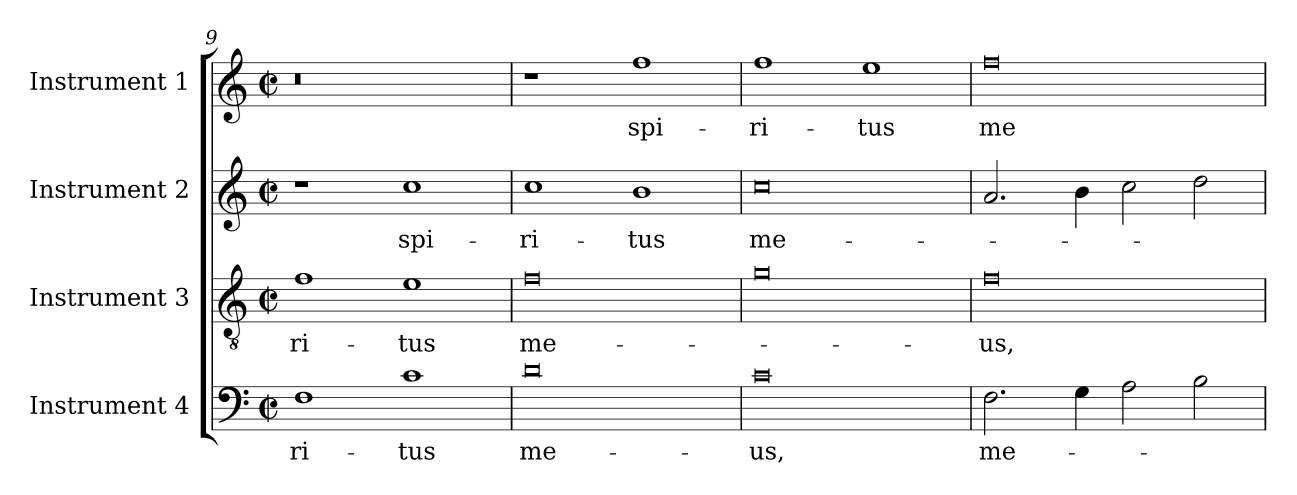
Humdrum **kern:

**kern	**text	**kern	**text	**kern	**text	**kern	**text
*part4	*part4	*part3	*part3	*part2	*part2	*part1	*part1
*staff4	*staff4	*staff3	*staff3	*staff2	*staff2	*staff1	*staff1
*I"Instrument 4	*	*I"Instrument 3	*	*I"Instrument 2	*	*I"Instrument 1	*
*clefF4	*	*clefGv2	*	*clefG2	*	*clefG2	*
*M2/2	*	*M2/2	*	*M2/2	*	*M2/2	*
*met(c|)	*	*met(c|)	*	*met(c|)	*	*met(c|)	*
=9	=9	=9	=9	=9	=9	=9	=9
!	!LO:LY:b:cj	!	!LO:LY:b:cj	!	!	!	!
1F	-ri-	1f	-ri-	1r	.	0r	.
!	!LO:LY:b:cj	!	!LO:LY:b:cj	!	!LO:LY:b:cj	!	!
1c	-tus	1e	-tus	1cc	spi-	.	.
=10	=10	=10	=10	=10	=10	=10	=10
!	!LO:LY:b:cj	!	!LO:LY:b:cj	!	!LO:LY:b:cj	!	!
0d	me-	0f	me-	1cc	-ri-	1r	.
!	!	!	!	!	!LO:LY:b:cj	!	!LO:LY:b:cj
.	.	.	.	1b	-tus	1ff	spi-
=11	=11	=11	=11	=11	=11	=11	=11
!	!LO:LY:b:cj	!	!	!	!LO:LY:b:cj	!	!LO:LY:b:cj
0c	-us,	0g	.	0cc	me-	1ff	-ri-
!	!	!	!	!	!	!	!LO:LY:b:cj
.	.	.	.	.	.	1ee	-tus
=12	=12	=12	=12	=12	=12	=12	=12
!	!LO:LY:b	!	!LO:LY:b:cj	!	!	!	!LO:LY:b:cj
2.F\	me-	0f	-us,	2.a/	.	0ff	me-
4G\	.	.	.	4b\	.	.	.
2A\	.	.	.	2cc\	.	.	.
2B\	.	.	.	2dd\	.	.	.
=	=	=	=	=	=	=	=
*-	*-	*-	*-	*-	*-	*-	*-
